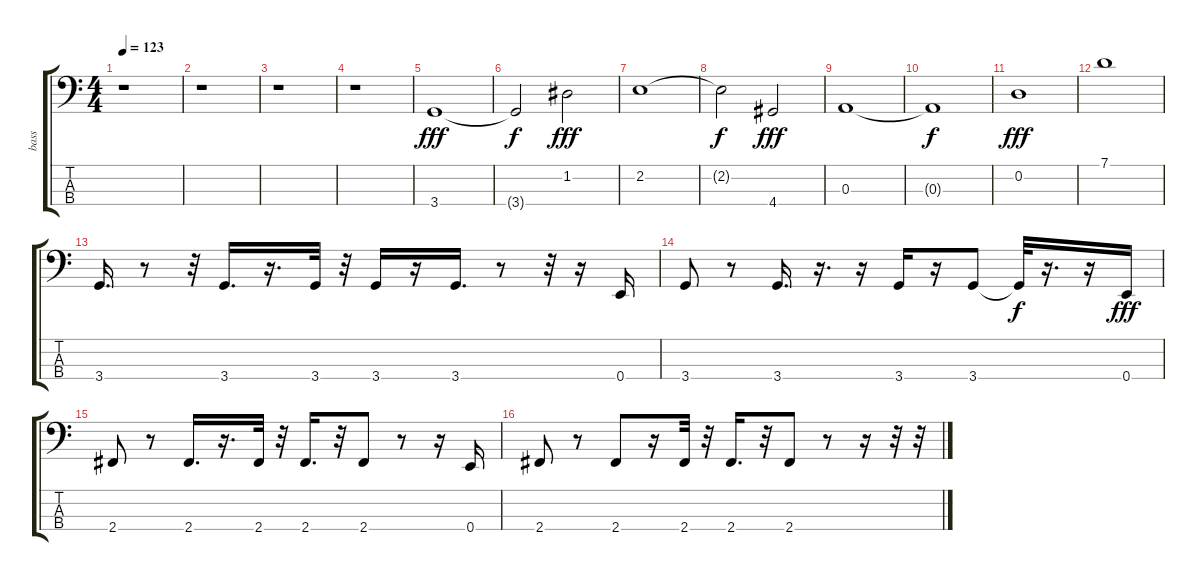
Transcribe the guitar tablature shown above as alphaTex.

\track ("bass    " "bass    ") {instrument electricbassfinger}
\staff {score tabs}
\tuning (G2 D2 A1 E1) {hide}
\ts (4 4)
\tempo 123
\clef f4
\ks c
r.1{dy fff} |
r.1 |
r.1 |
r.1 |
3.4.1 |
3.4{t}.2{dy f} 1.2.2{dy fff} |
2.2.1 |
2.2{t}.2{dy f} 4.4.2{dy fff} |
0.3.1 |
0.3{t}.1{dy f} |
0.2.1{dy fff} |
7.1.1 |
3.4.16{d} r.8 r.32 3.4.16{d} r.16{d} 3.4.32 r.32 3.4.16 r.16 3.4.16{d} r.8 r.32 r.16 0.4.16 |
3.4.8 r.8 3.4.16{d} r.16{d} r.16 3.4.16 r.16 3.4.8 3.4{t}.32{dy f} r.16{d} r.16 0.4.16{dy fff} |
2.4.8 r.8 2.4.16{d} r.16{d} 2.4.32 r.32 2.4.16{d} r.32 2.4.8 r.8 r.16 0.4.16 |
2.4.8 r.8 2.4.8 r.16 2.4.32 r.32 2.4.16{d} r.32 2.4.8 r.8 r.16 r.32 r.32
